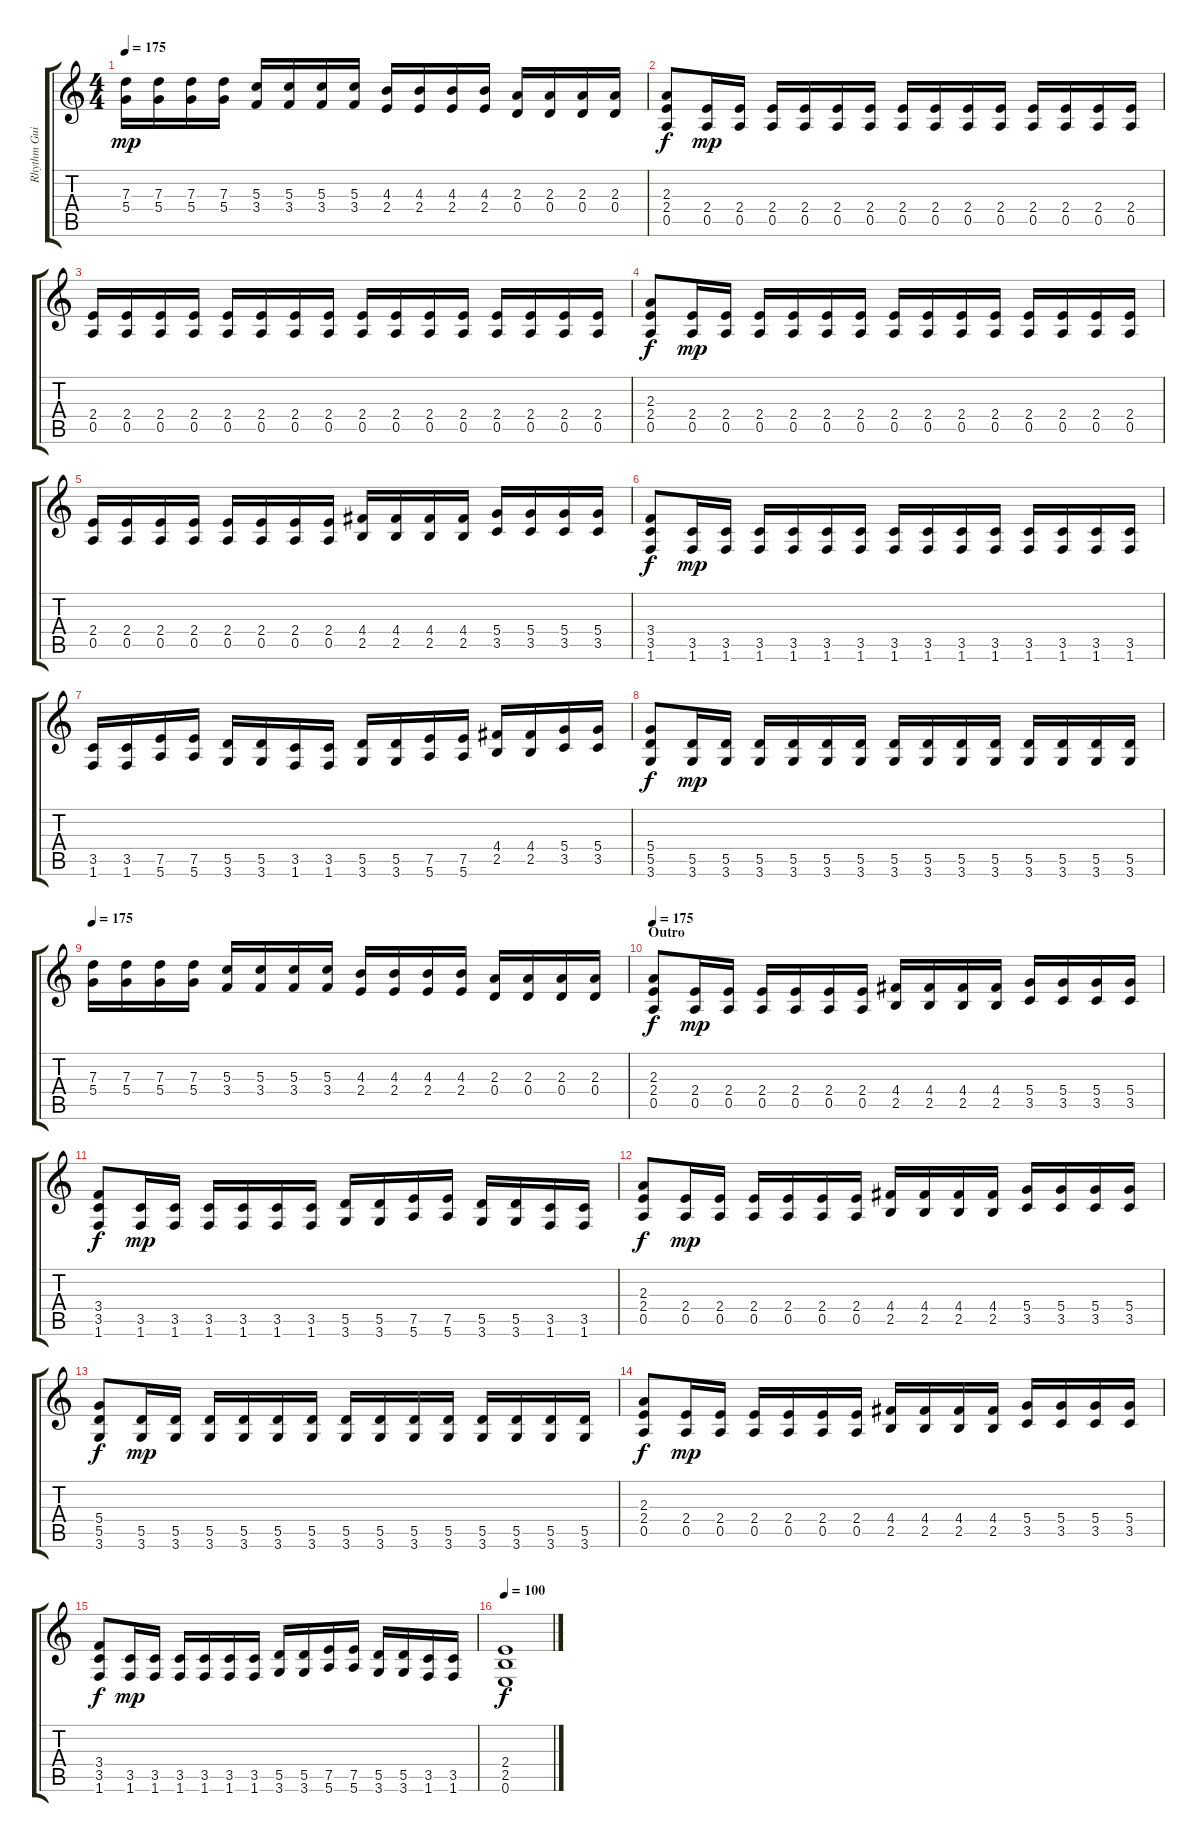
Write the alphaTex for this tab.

\track ("Rhythm Guitar" "Rhythm Gui") {instrument distortionguitar}
\staff {score tabs}
\tuning (E4 B3 G3 D3 A2 E2) {hide}
\ts (4 4)
\tempo 175
\clef g2
\ks c
(7.3 5.4).16{dy mp} (7.3 5.4).16 (7.3 5.4).16 (7.3 5.4).16 (5.3 3.4).16 (5.3 3.4).16 (5.3 3.4).16 (5.3 3.4).16 (4.3 2.4).16 (4.3 2.4).16 (4.3 2.4).16 (4.3 2.4).16 (2.3 0.4).16 (2.3 0.4).16 (2.3 0.4).16 (2.3 0.4).16 |
(2.3 2.4 0.5).8{dy f} (2.4 0.5).16{dy mp} (2.4 0.5).16 (2.4 0.5).16 (2.4 0.5).16 (2.4 0.5).16 (2.4 0.5).16 (2.4 0.5).16 (2.4 0.5).16 (2.4 0.5).16 (2.4 0.5).16 (2.4 0.5).16 (2.4 0.5).16 (2.4 0.5).16 (2.4 0.5).16 |
(2.4 0.5).16 (2.4 0.5).16 (2.4 0.5).16 (2.4 0.5).16 (2.4 0.5).16 (2.4 0.5).16 (2.4 0.5).16 (2.4 0.5).16 (2.4 0.5).16 (2.4 0.5).16 (2.4 0.5).16 (2.4 0.5).16 (2.4 0.5).16 (2.4 0.5).16 (2.4 0.5).16 (2.4 0.5).16 |
(2.3 2.4 0.5).8{dy f} (2.4 0.5).16{dy mp} (2.4 0.5).16 (2.4 0.5).16 (2.4 0.5).16 (2.4 0.5).16 (2.4 0.5).16 (2.4 0.5).16 (2.4 0.5).16 (2.4 0.5).16 (2.4 0.5).16 (2.4 0.5).16 (2.4 0.5).16 (2.4 0.5).16 (2.4 0.5).16 |
(2.4 0.5).16 (2.4 0.5).16 (2.4 0.5).16 (2.4 0.5).16 (2.4 0.5).16 (2.4 0.5).16 (2.4 0.5).16 (2.4 0.5).16 (4.4 2.5).16 (4.4 2.5).16 (4.4 2.5).16 (4.4 2.5).16 (5.4 3.5).16 (5.4 3.5).16 (5.4 3.5).16 (5.4 3.5).16 |
(3.4 3.5 1.6).8{dy f} (3.5 1.6).16{dy mp} (3.5 1.6).16 (3.5 1.6).16 (3.5 1.6).16 (3.5 1.6).16 (3.5 1.6).16 (3.5 1.6).16 (3.5 1.6).16 (3.5 1.6).16 (3.5 1.6).16 (3.5 1.6).16 (3.5 1.6).16 (3.5 1.6).16 (3.5 1.6).16 |
(3.5 1.6).16 (3.5 1.6).16 (7.5 5.6).16 (7.5 5.6).16 (5.5 3.6).16 (5.5 3.6).16 (3.5 1.6).16 (3.5 1.6).16 (5.5 3.6).16 (5.5 3.6).16 (7.5 5.6).16 (7.5 5.6).16 (4.4 2.5).16 (4.4 2.5).16 (5.4 3.5).16 (5.4 3.5).16 |
(5.4 5.5 3.6).8{dy f} (5.5 3.6).16{dy mp} (5.5 3.6).16 (5.5 3.6).16 (5.5 3.6).16 (5.5 3.6).16 (5.5 3.6).16 (5.5 3.6).16 (5.5 3.6).16 (5.5 3.6).16 (5.5 3.6).16 (5.5 3.6).16 (5.5 3.6).16 (5.5 3.6).16 (5.5 3.6).16 |
\tempo 175
(7.3 5.4).16 (7.3 5.4).16 (7.3 5.4).16 (7.3 5.4).16 (5.3 3.4).16 (5.3 3.4).16 (5.3 3.4).16 (5.3 3.4).16 (4.3 2.4).16 (4.3 2.4).16 (4.3 2.4).16 (4.3 2.4).16 (2.3 0.4).16 (2.3 0.4).16 (2.3 0.4).16 (2.3 0.4).16 |
\section ("" "Outro")
\tempo 175
(2.3 2.4 0.5).8{dy f} (2.4 0.5).16{dy mp} (2.4 0.5).16 (2.4 0.5).16 (2.4 0.5).16 (2.4 0.5).16 (2.4 0.5).16 (4.4 2.5).16 (4.4 2.5).16 (4.4 2.5).16 (4.4 2.5).16 (5.4 3.5).16 (5.4 3.5).16 (5.4 3.5).16 (5.4 3.5).16 |
(3.4 3.5 1.6).8{dy f} (3.5 1.6).16{dy mp} (3.5 1.6).16 (3.5 1.6).16 (3.5 1.6).16 (3.5 1.6).16 (3.5 1.6).16 (5.5 3.6).16 (5.5 3.6).16 (7.5 5.6).16 (7.5 5.6).16 (5.5 3.6).16 (5.5 3.6).16 (3.5 1.6).16 (3.5 1.6).16 |
(2.3 2.4 0.5).8{dy f} (2.4 0.5).16{dy mp} (2.4 0.5).16 (2.4 0.5).16 (2.4 0.5).16 (2.4 0.5).16 (2.4 0.5).16 (4.4 2.5).16 (4.4 2.5).16 (4.4 2.5).16 (4.4 2.5).16 (5.4 3.5).16 (5.4 3.5).16 (5.4 3.5).16 (5.4 3.5).16 |
(5.4 5.5 3.6).8{dy f} (5.5 3.6).16{dy mp} (5.5 3.6).16 (5.5 3.6).16 (5.5 3.6).16 (5.5 3.6).16 (5.5 3.6).16 (5.5 3.6).16 (5.5 3.6).16 (5.5 3.6).16 (5.5 3.6).16 (5.5 3.6).16 (5.5 3.6).16 (5.5 3.6).16 (5.5 3.6).16 |
(2.3 2.4 0.5).8{dy f} (2.4 0.5).16{dy mp} (2.4 0.5).16 (2.4 0.5).16 (2.4 0.5).16 (2.4 0.5).16 (2.4 0.5).16 (4.4 2.5).16 (4.4 2.5).16 (4.4 2.5).16 (4.4 2.5).16 (5.4 3.5).16 (5.4 3.5).16 (5.4 3.5).16 (5.4 3.5).16 |
(3.4 3.5 1.6).8{dy f} (3.5 1.6).16{dy mp} (3.5 1.6).16 (3.5 1.6).16 (3.5 1.6).16 (3.5 1.6).16 (3.5 1.6).16 (5.5 3.6).16 (5.5 3.6).16 (7.5 5.6).16 (7.5 5.6).16 (5.5 3.6).16 (5.5 3.6).16 (3.5 1.6).16 (3.5 1.6).16 |
\tempo 100
(2.4 2.5 0.6).1{dy f}
